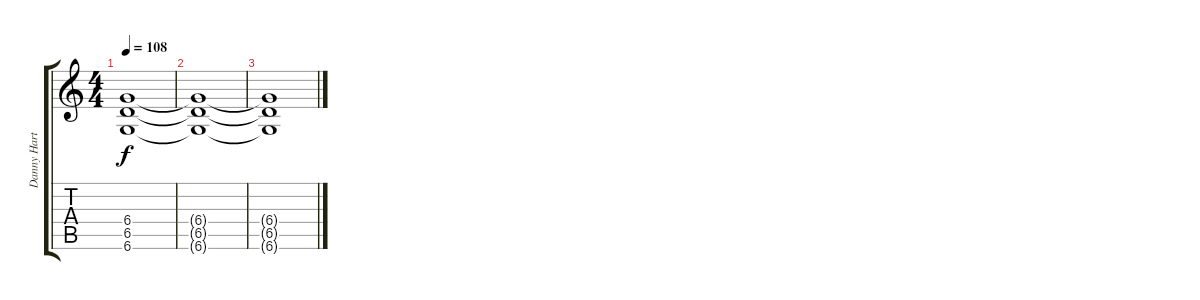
\track ("Danny Hartwell (Guitar)" "Danny Hart") {instrument distortionguitar}
\staff {score tabs}
\tuning (Eb4 Bb3 Gb3 Db3 Ab2 Db2) {hide}
\ts (4 4)
\tempo 108
\clef g2
\ks c
(6.4{t} 6.5{t} 6.6{t}).1{dy f} |
(6.4{t} 6.5{t} 6.6{t}).1 |
(6.4{t} 6.5{t} 6.6{t}).1
